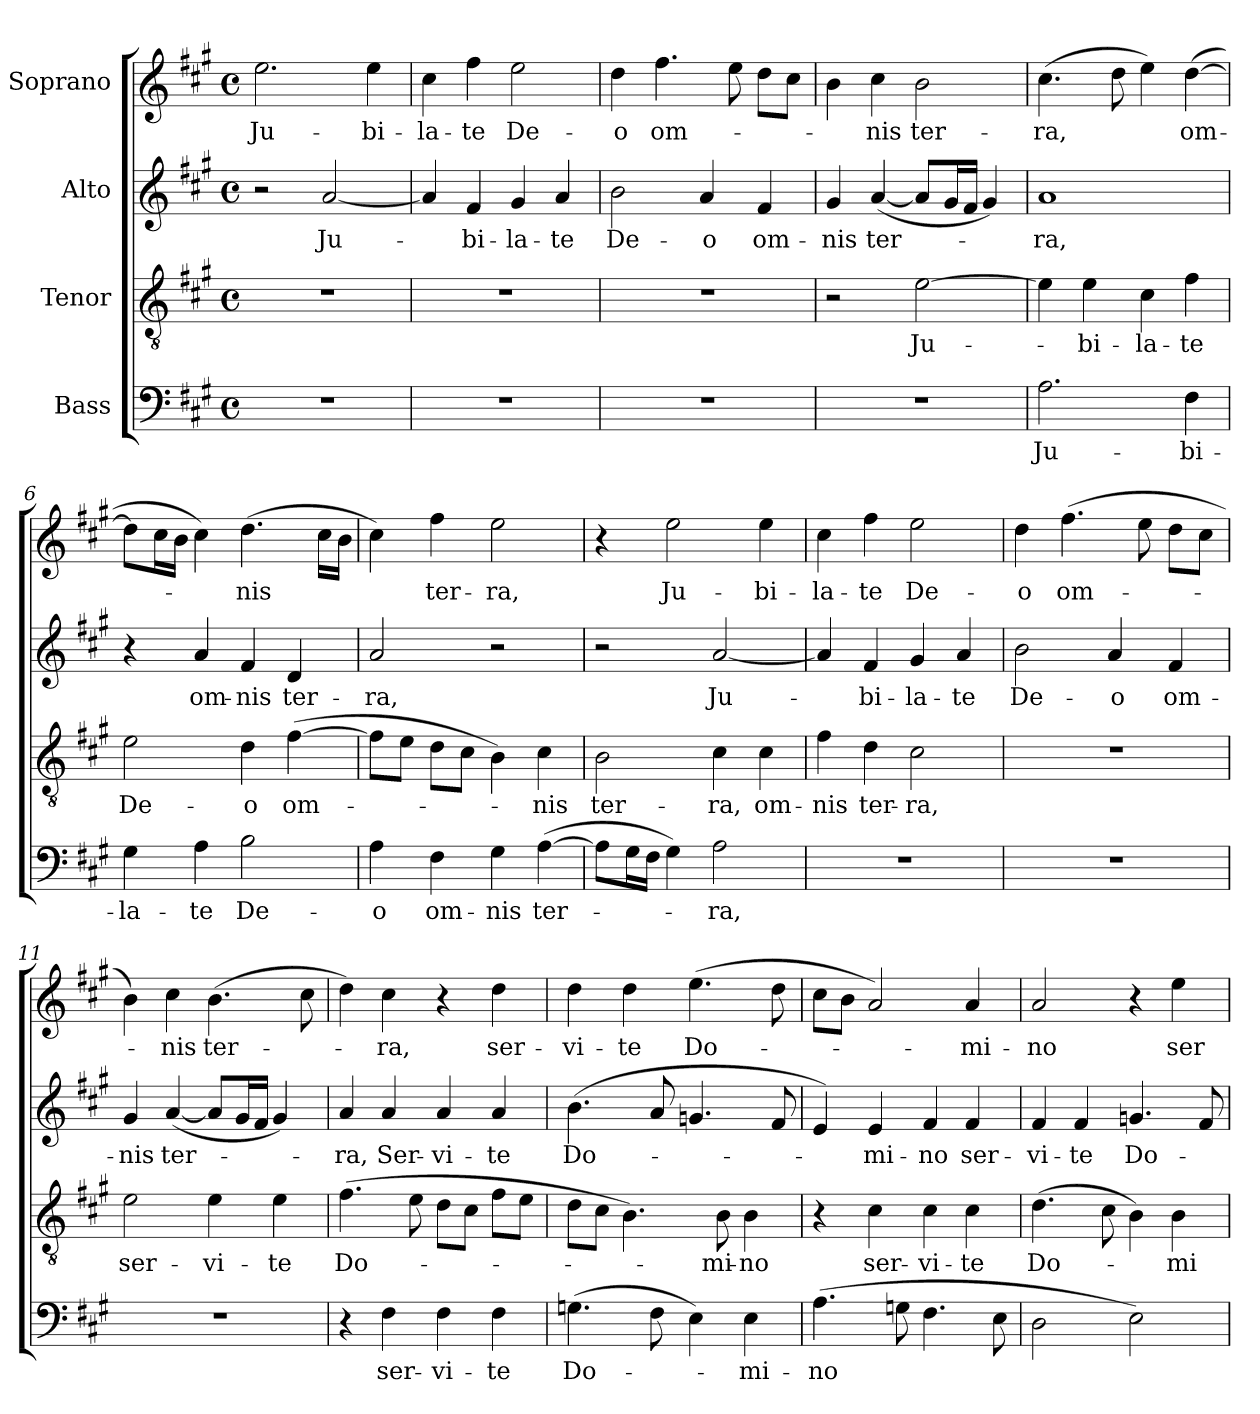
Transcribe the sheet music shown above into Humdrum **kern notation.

**kern	**text	**kern	**text	**kern	**text	**kern	**text
*part4	*part4	*part3	*part3	*part2	*part2	*part1	*part1
*staff4	*staff4	*staff3	*staff3	*staff2	*staff2	*staff1	*staff1
*I"Bass	*	*I"Tenor	*	*I"Alto	*	*I"Soprano	*
*clefF4	*	*clefGv2	*	*clefG2	*	*clefG2	*
*k[f#c#g#]	*	*k[f#c#g#]	*	*k[f#c#g#]	*	*k[f#c#g#]	*
*A:	*	*A:	*	*A:	*	*A:	*
*M4/4	*	*M4/4	*	*M4/4	*	*M4/4	*
*met(c)	*	*met(c)	*	*met(c)	*	*met(c)	*
=1	=1	=1	=1	=1	=1	=1	=1
1r	.	1r	.	2r	.	2.ee\	Ju-
.	.	.	.	[2a/	Ju-	.	.
.	.	.	.	.	.	4ee\	-bi-
=2	=2	=2	=2	=2	=2	=2	=2
1r	.	1r	.	4a/]	.	4cc#\	-la-
.	.	.	.	4f#/	-bi-	4ff#\	-te
.	.	.	.	4g#/	-la-	2ee\	De-
.	.	.	.	4a/	-te	.	.
=3	=3	=3	=3	=3	=3	=3	=3
1r	.	1r	.	2b\	De-	4dd\	-o
.	.	.	.	.	.	4.ff#\	om-
.	.	.	.	4a/	-o	.	.
.	.	.	.	.	.	8ee\	.
.	.	.	.	4f#/	om-	8dd\L	.
.	.	.	.	.	.	8cc#\J	.
=4	=4	=4	=4	=4	=4	=4	=4
1r	.	2r	.	4g#/	-nis	4b\	.
.	.	.	.	([4a/	ter-	4cc#\	-nis
.	.	[2e\	Ju-	8a/L]	.	2b\	ter-
.	.	.	.	16g#/L	.	.	.
.	.	.	.	16f#/JJ	.	.	.
.	.	.	.	4g#/)	.	.	.
=5	=5	=5	=5	=5	=5	=5	=5
2.A\	Ju-	4e\]	.	1a	-ra,	(4.cc#\	-ra,
.	.	4e\	-bi-	.	.	.	.
.	.	.	.	.	.	8dd\	.
.	.	4c#\	-la-	.	.	4ee\)	.
4F#\	-bi-	4f#\	-te	.	.	([4dd\	om-
!!LO:LB:g=z
=6	=6	=6	=6	=6	=6	=6	=6
4G#\	-la-	2e\	De-	4r	.	8dd\L]	.
.	.	.	.	.	.	16cc#\L	.
.	.	.	.	.	.	16b\JJ	.
4A\	-te	.	.	4a/	om-	4cc#\)	.
2B\	De-	4d\	-o	4f#/	-nis	(4.dd\	-nis
.	.	([4f#\	om-	4d/	ter-	.	.
.	.	.	.	.	.	16cc#\LL	.
.	.	.	.	.	.	16b\JJ	.
=7	=7	=7	=7	=7	=7	=7	=7
4A\	-o	8f#\L]	.	2a/	-ra,	4cc#\)	.
.	.	8e\J	.	.	.	.	.
4F#\	om-	8d\L	.	.	.	4ff#\	ter-
.	.	8c#\J	.	.	.	.	.
4G#\	-nis	4B\)	.	2r	.	2ee\	-ra,
([4A\	ter-	4c#\	-nis	.	.	.	.
=8	=8	=8	=8	=8	=8	=8	=8
8A\L]	.	2B\	ter-	2r	.	4r	.
16G#\L	.	.	.	.	.	.	.
16F#\JJ	.	.	.	.	.	.	.
4G#\)	.	.	.	.	.	2ee\	Ju-
2A\	-ra,	4c#\	-ra,	[2a/	Ju-	.	.
.	.	4c#\	om-	.	.	4ee\	-bi-
=9	=9	=9	=9	=9	=9	=9	=9
1r	.	4f#\	-nis	4a/]	.	4cc#\	-la-
.	.	4d\	ter-	4f#/	-bi-	4ff#\	-te
.	.	2c#\	-ra,	4g#/	-la-	2ee\	De-
.	.	.	.	4a/	-te	.	.
=10	=10	=10	=10	=10	=10	=10	=10
1r	.	1r	.	2b\	De-	4dd\	-o
.	.	.	.	.	.	(4.ff#\	om-
.	.	.	.	4a/	-o	.	.
.	.	.	.	.	.	8ee\	.
.	.	.	.	4f#/	om-	8dd\L	.
.	.	.	.	.	.	8cc#\J	.
!!LO:PB:g=z
=11	=11	=11	=11	=11	=11	=11	=11
1r	.	2e\	ser-	4g#/	-nis	4b\)	.
.	.	.	.	([4a/	ter-	4cc#\	-nis
.	.	4e\	-vi-	8a/L]	.	(4.b\	ter-
.	.	.	.	16g#/L	.	.	.
.	.	.	.	16f#/JJ	.	.	.
.	.	4e\	-te	4g#/)	.	.	.
.	.	.	.	.	.	8cc#\	.
=12	=12	=12	=12	=12	=12	=12	=12
4r	.	(4.f#\	Do-	4a/	-ra,	4dd\)	.
4F#\	ser-	.	.	4a/	Ser-	4cc#\	-ra,
.	.	8e\	.	.	.	.	.
4F#\	-vi-	8d\L	.	4a/	-vi-	4r	.
.	.	8c#\J	.	.	.	.	.
4F#\	-te	8f#\L	.	4a/	-te	4dd\	ser-
.	.	8e\J	.	.	.	.	.
=13	=13	=13	=13	=13	=13	=13	=13
(4.Gn\	Do-	8d\L	.	(4.b\	Do-	4dd\	-vi-
.	.	8c#\J	.	.	.	.	.
.	.	4.B\)	.	.	.	4dd\	-te
8F#\	.	.	.	8a/	.	.	.
4E\)	.	.	.	4.gn/	.	(4.ee\	Do-
.	.	8B\	-mi-	.	.	.	.
4E\	-mi-	4B\	-no	.	.	.	.
.	.	.	.	8f#/	.	8dd\	.
=14	=14	=14	=14	=14	=14	=14	=14
(4.A\	-no	4r	.	4e/)	.	8cc#\L	.
.	.	.	.	.	.	8b\J	.
.	.	4c#\	ser-	4e/	-mi-	2a/)	.
8Gn\	.	.	.	.	.	.	.
4.F#\	.	4c#\	-vi-	4f#/	-no	.	.
.	.	4c#\	-te	4f#/	ser-	4a/	-mi-
8E\	.	.	.	.	.	.	.
=15	=15	=15	=15	=15	=15	=15	=15
2D\	.	(4.d\	Do-	4f#/	-vi-	2a/	-no
.	.	.	.	4f#/	-te	.	.
.	.	8c#\	.	.	.	.	.
2E\)	.	4B\)	.	4.gn/	Do-	4r	.
.	.	4B\	-mi-	.	.	4ee\	ser-
.	.	.	.	8f#/	.	.	.
=	=	=	=	=	=	=	=
*-	*-	*-	*-	*-	*-	*-	*-
